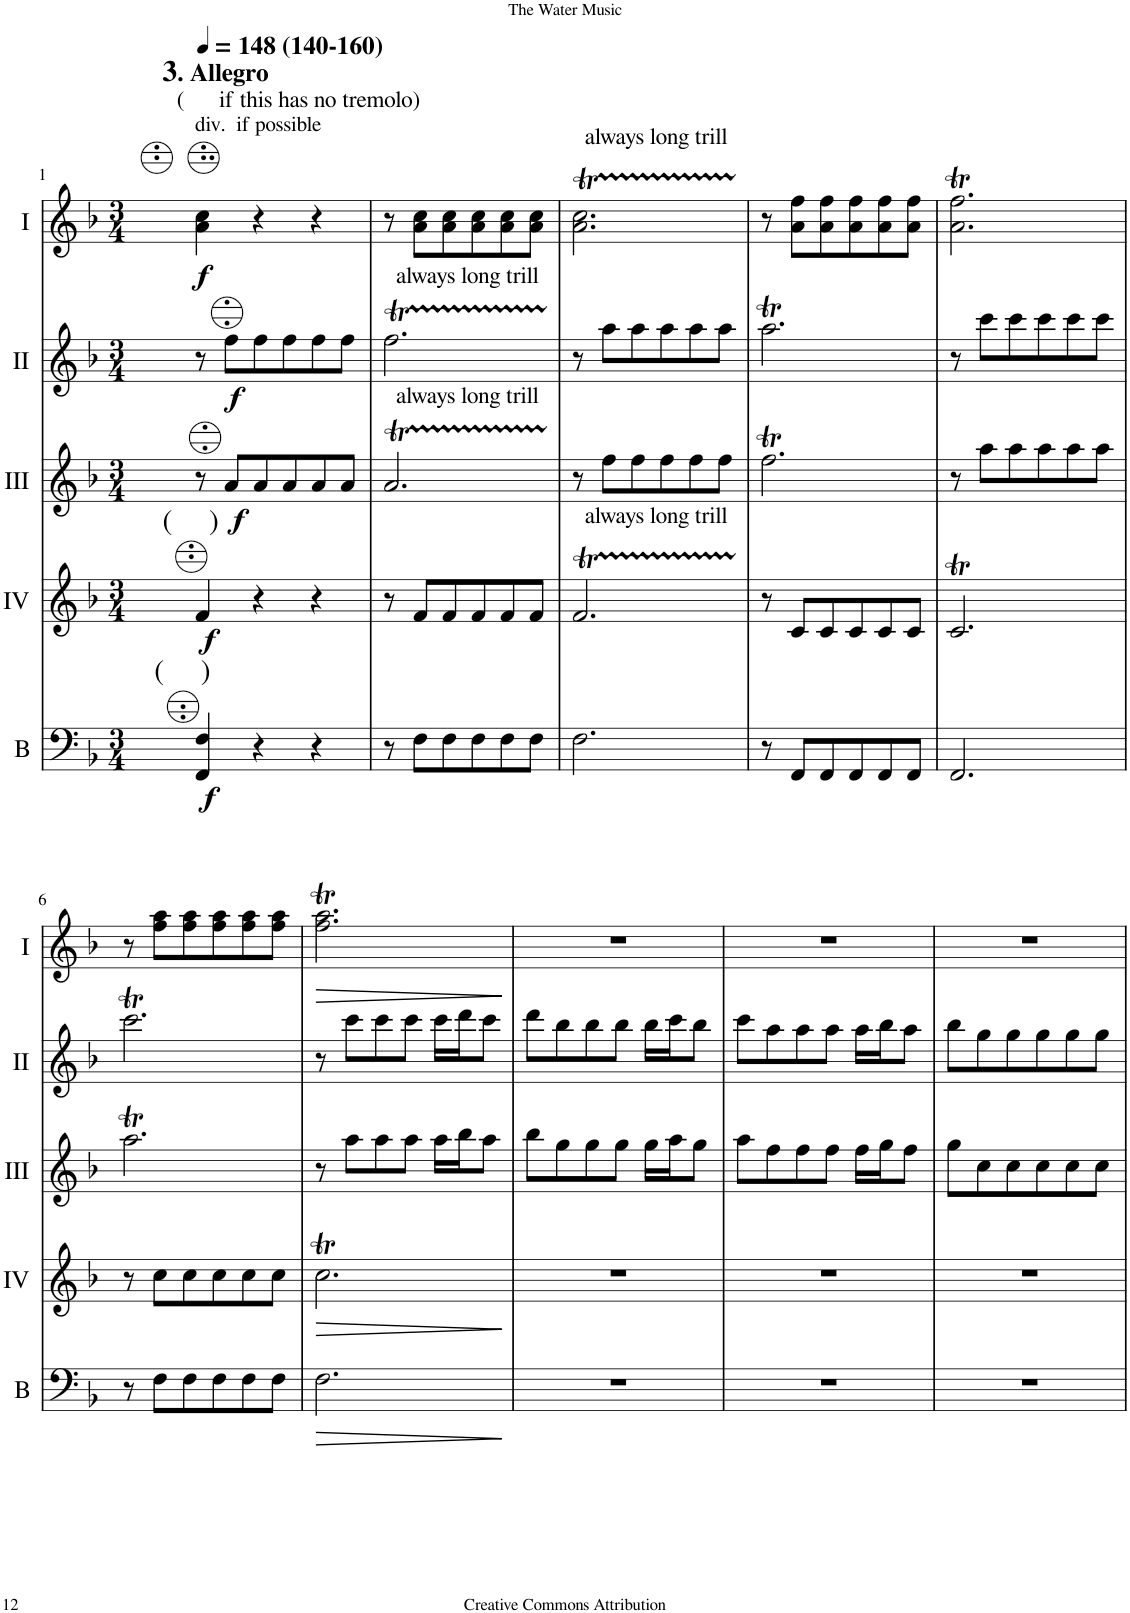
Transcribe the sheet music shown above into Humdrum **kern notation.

**kern	**dynam	**kern	**dynam	**kern	**dynam	**kern	**dynam	**kern	**dynam
*part5	*part5	*part4	*part4	*part3	*part3	*part2	*part2	*part1	*part1
*staff5	*staff5	*staff4	*staff4	*staff3	*staff3	*staff2	*staff2	*staff1	*staff1
*I"Bass	*	*I"Acc. 4	*	*I"Acc. 3	*	*I"Acc. 2	*	*I"Acc. 1	*
*I'B	*	*	*	*	*	*	*	*	*
!!LO:PB:g=z
*clefF4	*	*clefG2	*	*clefG2	*	*clefG2	*	*clefG2	*
*Trd7c12	*	*	*	*Trd7c12	*	*	*	*	*
*k[b-]	*	*k[b-]	*	*k[b-]	*	*k[b-]	*	*k[b-]	*
*M3/4	*	*M3/4	*	*M3/4	*	*M3/4	*	*M3/4	*
*MM148	*	*MM148	*	*MM148	*	*MM148	*	*MM148	*
=1	=1	=1	=1	=1	=1	=1	=1	=1	=1
!	!	!	!	!	!	!	!	!LO:TX:a:t=div.  if possible	!
!	!	!	!	!	!	!	!	!LO:TX:a:t=(      if this has no tremolo)	!
!	!	!	!	!	!	!	!	!LO:TX:a:B:t=3	!
!	!	!	!	!	!	!	!	!LO:TX:a:t=. Allegro	!
!	!	!	!	!	!	!	!	!LO:TX:a:B:t=(140-160)	!
!	!	!LO:TX:a:t=(     )	!	!	!	!	!	!	!
!LO:TX:a:t=(     )	!	!	!	!	!	!	!	!	!
!	!LO:DY:b	!	!LO:DY:b	!	!	!	!	!	!LO:DY:b
4FF/ 4F/	f	4f/	f	8r	.	8r	.	4a\ 4cc\	f
!	!	!	!	!	!LO:DY:b	!	!LO:DY:b	!	!
.	.	.	.	8a/L	f	8f\L	f	.	.
4r	.	4r	.	8a/	.	8f\	.	4r	.
.	.	.	.	8a/	.	8f\	.	.	.
4r	.	4r	.	8a/	.	8f\	.	4r	.
.	.	.	.	8a/J	.	8f\J	.	.	.
=2	=2	=2	=2	=2	=2	=2	=2	=2	=2
!	!	!	!	!	!	!LO:TX:a:t=always long trill	!	!	!
!	!	!	!	!LO:TX:a:t=always long trill	!	!	!	!	!
8r	.	8r	.	2.at/	.	2.fT\	.	8r	.
8F\L	.	8f/L	.	.	.	.	.	8a\ 8cc\L	.
8F\	.	8f/	.	.	.	.	.	8a\ 8cc\	.
8F\	.	8f/	.	.	.	.	.	8a\ 8cc\	.
8F\	.	8f/	.	.	.	.	.	8a\ 8cc\	.
8F\J	.	8f/J	.	.	.	.	.	8a\ 8cc\J	.
=3	=3	=3	=3	=3	=3	=3	=3	=3	=3
!	!	!	!	!	!	!	!	!LO:TX:a:t=always long trill	!
!	!	!LO:TX:a:t=always long trill	!	!	!	!	!	!	!
2.F\	.	2.fT/	.	8r	.	8r	.	2.a\T 2.cc\T	.
.	.	.	.	8ff\L	.	8a\L	.	.	.
.	.	.	.	8ff\	.	8a\	.	.	.
.	.	.	.	8ff\	.	8a\	.	.	.
.	.	.	.	8ff\	.	8a\	.	.	.
.	.	.	.	8ff\J	.	8a\J	.	.	.
=4	=4	=4	=4	=4	=4	=4	=4	=4	=4
8r	.	8r	.	2.ffT\	.	2.at\	.	8r	.
8FF/L	.	8c/L	.	.	.	.	.	8a\ 8ff\L	.
8FF/	.	8c/	.	.	.	.	.	8a\ 8ff\	.
8FF/	.	8c/	.	.	.	.	.	8a\ 8ff\	.
8FF/	.	8c/	.	.	.	.	.	8a\ 8ff\	.
8FF/J	.	8c/J	.	.	.	.	.	8a\ 8ff\J	.
=5	=5	=5	=5	=5	=5	=5	=5	=5	=5
2.FF/	.	2.cT/	.	8r	.	8r	.	2.a\T 2.ff\T	.
.	.	.	.	8aa\L	.	8cc\L	.	.	.
.	.	.	.	8aa\	.	8cc\	.	.	.
.	.	.	.	8aa\	.	8cc\	.	.	.
.	.	.	.	8aa\	.	8cc\	.	.	.
.	.	.	.	8aa\J	.	8cc\J	.	.	.
!!LO:LB:g=z
=6	=6	=6	=6	=6	=6	=6	=6	=6	=6
8r	.	8r	.	2.aat\	.	2.ccT\	.	8r	.
8F\L	.	8cc\L	.	.	.	.	.	8ff\ 8aa\L	.
8F\	.	8cc\	.	.	.	.	.	8ff\ 8aa\	.
8F\	.	8cc\	.	.	.	.	.	8ff\ 8aa\	.
8F\	.	8cc\	.	.	.	.	.	8ff\ 8aa\	.
8F\J	.	8cc\J	.	.	.	.	.	8ff\ 8aa\J	.
=7	=7	=7	=7	=7	=7	=7	=7	=7	=7
!	!LO:HP:b	!	!LO:HP:b	!	!	!	!	!	!LO:HP:b
2.F\	>	2.ccT\	>	8r	.	8r	.	2.ff\T 2.aa\T	>
.	.	.	.	8aa\L	.	8cc\L	.	.	.
.	.	.	.	8aa\	.	8cc\	.	.	.
.	.	.	.	8aa\J	.	8cc\J	.	.	.
.	.	.	.	16aa\LL	.	16cc\LL	.	.	.
.	.	.	.	16bb-\J	.	16dd\J	.	.	.
.	.	.	.	8aa\J	.	8cc\J	.	.	.
.	]	.	]	.	.	.	.	.	]
=8	=8	=8	=8	=8	=8	=8	=8	=8	=8
2.r	.	2.r	.	8bb-\L	.	8dd\L	.	2.r	.
.	.	.	.	8gg\	.	8b-\	.	.	.
.	.	.	.	8gg\	.	8b-\	.	.	.
.	.	.	.	8gg\J	.	8b-\J	.	.	.
.	.	.	.	16gg\LL	.	16b-\LL	.	.	.
.	.	.	.	16aa\J	.	16cc\J	.	.	.
.	.	.	.	8gg\J	.	8b-\J	.	.	.
=9	=9	=9	=9	=9	=9	=9	=9	=9	=9
2.r	.	2.r	.	8aa\L	.	8cc\L	.	2.r	.
.	.	.	.	8ff\	.	8a\	.	.	.
.	.	.	.	8ff\	.	8a\	.	.	.
.	.	.	.	8ff\J	.	8a\J	.	.	.
.	.	.	.	16ff\LL	.	16a\LL	.	.	.
.	.	.	.	16gg\J	.	16b-\J	.	.	.
.	.	.	.	8ff\J	.	8a\J	.	.	.
=10	=10	=10	=10	=10	=10	=10	=10	=10	=10
2.r	.	2.r	.	8gg\L	.	8b-\L	.	2.r	.
.	.	.	.	8cc\	.	8g\	.	.	.
.	.	.	.	8cc\	.	8g\	.	.	.
.	.	.	.	8cc\	.	8g\	.	.	.
.	.	.	.	8cc\	.	8g\	.	.	.
.	.	.	.	8cc\J	.	8g\J	.	.	.
=	=	=	=	=	=	=	=	=	=
*-	*-	*-	*-	*-	*-	*-	*-	*-	*-
